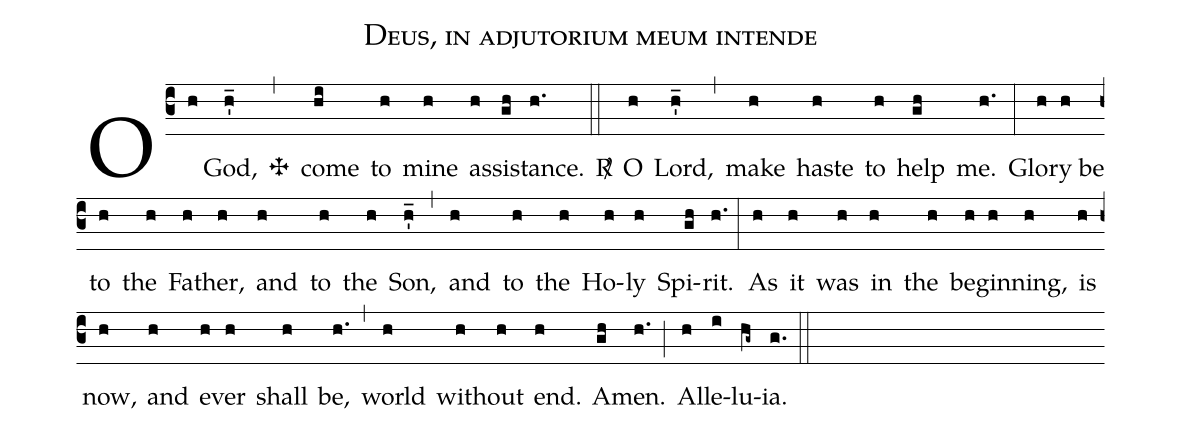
name: Deus, in adjutorium meum intende;
%%
(c3) O(h) God,(h_') <v>\grealtcross</v>(,) come(hi) to(h) mine(h) as(h)sis(gh)tance.(h.) <sp>R/</sp>(::) O(h) Lord,(h_') (,) make(h) haste(h) to(h) help(gh) me.(h.) (:) Glo(h)ry be(h) to(h) the(h) Fa(h)ther,(h) and(h) to(h) the(h) Son,(h_') (,) and(h) to(h) the(h) Ho(h)ly(h) Spi(gh)rit.(h.) (:) As(h) it(h) was(h) in(h) the(h) be(h)gin(h)ning,(h) is(h) now,(h) and(h) e(h)ver(h) shall(h) be,(h.) (,) world(h) with(h)out(h) end.(h) A(gh)men.(h.) (;) Al(h)le(i)lu(hg~)ia.(g.) (::)
